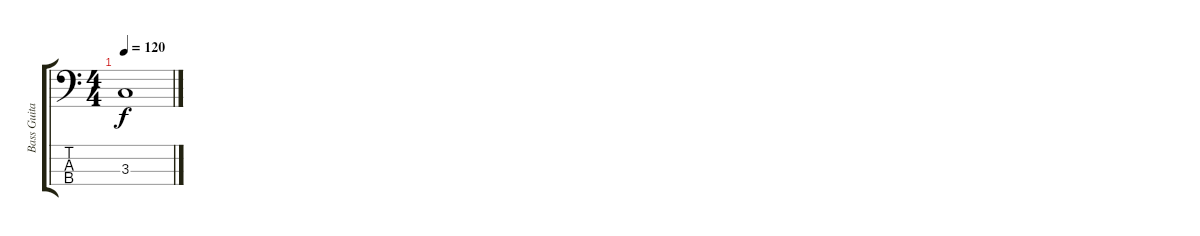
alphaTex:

\track ("Bass Guitar" "Bass Guita") {instrument electricbassfinger}
\staff {score tabs}
\tuning (G2 D2 A1 E1) {hide}
\ts (4 4)
\tempo 120
\clef f4
\ks c
3.3{t}.1{dy f}
